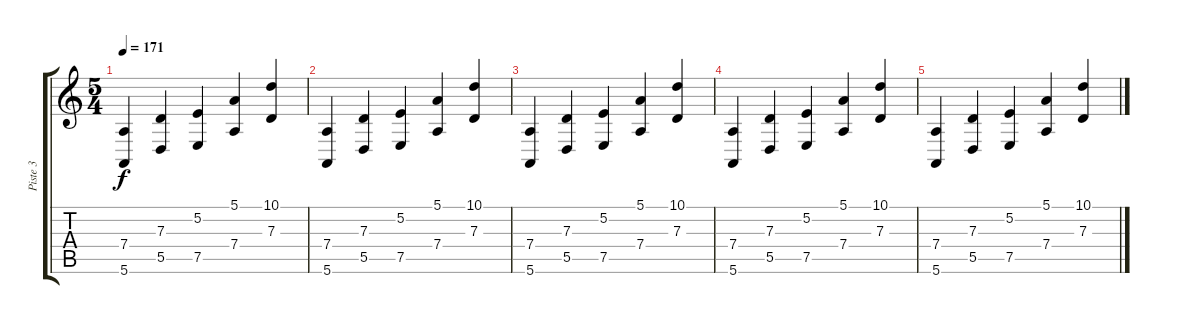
\track ("Piste 3" "Piste 3") {instrument lead8bassandlead}
\staff {score tabs}
\tuning (E4 B3 G3 D3 A2 E2) {hide}
\ts (5 4)
\tempo 171
\clef g2
\ks c
(7.4 5.6).4{dy f} (7.3 5.5).4 (5.2 7.5).4 (5.1 7.4).4 (10.1 7.3).4 |
(7.4 5.6).4 (7.3 5.5).4 (5.2 7.5).4 (5.1 7.4).4 (10.1 7.3).4 |
(7.4 5.6).4 (7.3 5.5).4 (5.2 7.5).4 (5.1 7.4).4 (10.1 7.3).4 |
(7.4 5.6).4 (7.3 5.5).4 (5.2 7.5).4 (5.1 7.4).4 (10.1 7.3).4 |
(7.4 5.6).4 (7.3 5.5).4 (5.2 7.5).4 (5.1 7.4).4 (10.1 7.3).4
